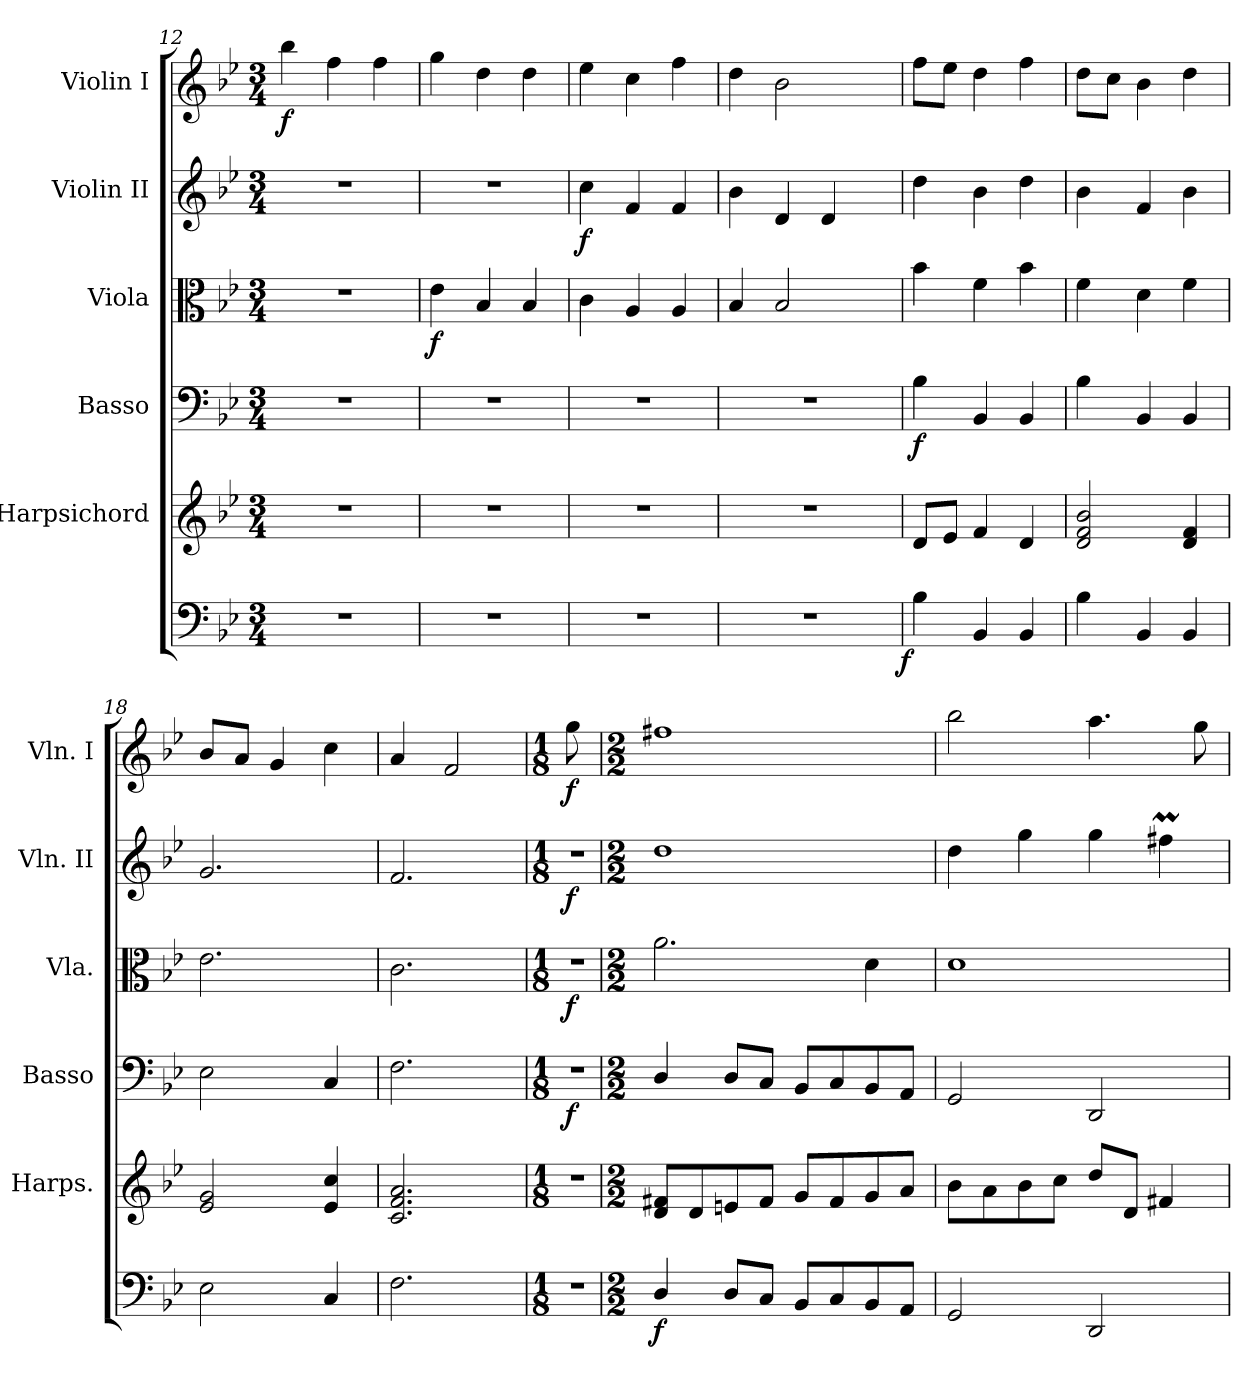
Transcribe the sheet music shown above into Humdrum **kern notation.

**kern	**dynam	**kern	**kern	**dynam	**kern	**dynam	**kern	**dynam	**kern	**dynam
*part6	*part6	*part5	*part4	*part4	*part3	*part3	*part2	*part2	*part1	*part1
*staff6	*staff6	*staff5	*staff4	*staff4	*staff3	*staff3	*staff2	*staff2	*staff1	*staff1
*	*	*I"Harpsichord	*I"Basso	*	*I"Viola	*	*I"Violin II	*	*I"Violin I	*
*	*	*I'Harps.	*I'Basso	*	*I'Vla.	*	*I'Vln. II	*	*I'Vln. I	*
!!LO:PB:g=z
*clefF4	*	*clefG2	*clefF4	*	*clefC3	*	*clefG2	*	*clefG2	*
*k[b-e-]	*	*k[b-e-]	*k[b-e-]	*	*k[b-e-]	*	*k[b-e-]	*	*k[b-e-]	*
*B-:	*	*B-:	*B-:	*	*B-:	*	*B-:	*	*B-:	*
*M3/4	*	*M3/4	*M3/4	*	*M3/4	*	*M3/4	*	*M3/4	*
*MM200	*	*MM200	*MM200	*	*MM200	*	*MM200	*	*MM200	*
=12	=12	=12	=12	=12	=12	=12	=12	=12	=12	=12
!LO:N:vis=1	!	!LO:N:vis=1	!LO:N:vis=1	!	!LO:N:vis=1	!	!LO:N:vis=1	!	!	!
2.r	.	2.r	2.r	.	2.r	.	2.r	.	4bb-i\	f
.	.	.	.	.	.	.	.	.	4ffi\	.
.	.	.	.	.	.	.	.	.	4ffi\	.
=13	=13	=13	=13	=13	=13	=13	=13	=13	=13	=13
!LO:N:vis=1	!	!LO:N:vis=1	!LO:N:vis=1	!	!	!	!LO:N:vis=1	!	!	!
2.r	.	2.r	2.r	.	4e-i\	f	2.r	.	4ggi\	.
.	.	.	.	.	4B-i/	.	.	.	4ddi\	.
.	.	.	.	.	4B-i/	.	.	.	4ddi\	.
=14	=14	=14	=14	=14	=14	=14	=14	=14	=14	=14
!LO:N:vis=1	!	!LO:N:vis=1	!LO:N:vis=1	!	!	!	!	!	!	!
2.r	.	2.r	2.r	.	4ci\	.	4cci\	f	4ee-i\	.
.	.	.	.	.	4Ai/	.	4fi/	.	4cci\	.
.	.	.	.	.	4Ai/	.	4fi/	.	4ffi\	.
=15	=15	=15	=15	=15	=15	=15	=15	=15	=15	=15
!LO:N:vis=1	!	!LO:N:vis=1	!LO:N:vis=1	!	!	!	!	!	!	!
*^	*	*	*	*	*	*	*	*	*	*
2.r	2ryy	.	2.r	2.r	.	4B-i/	.	4b-i\	.	4ddi\	.
.	.	.	.	.	.	2B-i/	.	4di/	.	2b-i\	.
.	8ryy	.	.	.	.	.	.	4di/	.	.	.
.	16ryy	.	.	.	.	.	.	.	.	.	.
.	32ryy	.	.	.	.	.	.	.	.	.	.
.	64ryy	.	.	.	.	.	.	.	.	.	.
.	128...ryy	.	.	.	.	.	.	.	.	.	.
.	1024ryy	f	.	.	.	.	.	.	.	.	.
*v	*v	*	*	*	*	*	*	*	*	*	*
=16	=16	=16	=16	=16	=16	=16	=16	=16	=16	=16
4B-i\	.	8di/L	4B-i\	f	4b-i\	.	4ddi\	.	8ffi\L	.
.	.	8e-i/J	.	.	.	.	.	.	8ee-i\J	.
4BB-i/	.	4fi/	4BB-i/	.	4fi\	.	4b-i\	.	4ddi\	.
4BB-i/	.	4di/	4BB-i/	.	4b-i\	.	4ddi\	.	4ffi\	.
=17	=17	=17	=17	=17	=17	=17	=17	=17	=17	=17
4B-i\	.	2di/ 2fi 2b-i	4B-i\	.	4fi\	.	4b-i\	.	8ddi\L	.
.	.	.	.	.	.	.	.	.	8cci\J	.
4BB-i/	.	.	4BB-i/	.	4di\	.	4fi/	.	4b-i\	.
4BB-i/	.	4di/ 4fi	4BB-i/	.	4fi\	.	4b-i\	.	4ddi\	.
=18	=18	=18	=18	=18	=18	=18	=18	=18	=18	=18
2E-i\	.	2e-i/ 2gi	2E-i\	.	2.e-i\	.	2.gi/	.	8b-i/L	.
.	.	.	.	.	.	.	.	.	8ai/J	.
.	.	.	.	.	.	.	.	.	4gi/	.
4Ci/	.	4e-i/ 4cci	4Ci/	.	.	.	.	.	4cci\	.
=19	=19	=19	=19	=19	=19	=19	=19	=19	=19	=19
2.Fi\	.	2.ci/ 2.fi 2.ai	2.Fi\	.	2.ci\	.	2.fi/	.	4ai/	.
.	.	.	.	.	.	.	.	.	2fi/	.
!!LO:LB:g=z
=20	=20	=20	=20	=20	=20	=20	=20	=20	=20	=20
*M1/8	*	*M1/8	*M1/8	*	*M1/8	*	*M1/8	*	*M1/8	*
8r	.	8r	8r	f	8r	f	8r	f	8ggi\	f
=21	=21	=21	=21	=21	=21	=21	=21	=21	=21	=21
*M2/2	*	*M2/2	*M2/2	*	*M2/2	*	*M2/2	*	*M2/2	*
4Di/	f	8di/ 8f#XiL	4Di/	.	2.ai\	.	1ddi	.	1ff#Xi	.
.	.	8di/	.	.	.	.	.	.	.	.
8Di/L	.	8eni/	8Di/L	.	.	.	.	.	.	.
8Ci/J	.	8f#i/J	8Ci/J	.	.	.	.	.	.	.
8BB-i/L	.	8gi/L	8BB-i/L	.	.	.	.	.	.	.
8Ci/	.	8f#i/	8Ci/	.	.	.	.	.	.	.
8BB-i/	.	8gi/	8BB-i/	.	4di\	.	.	.	.	.
8AAi/J	.	8ai/J	8AAi/J	.	.	.	.	.	.	.
=22	=22	=22	=22	=22	=22	=22	=22	=22	=22	=22
2GGi/	.	8b-i\L	2GGi/	.	1di	.	4ddi\	.	2bb-i\	.
.	.	8ai\	.	.	.	.	.	.	.	.
.	.	8b-i\	.	.	.	.	4ggi\	.	.	.
.	.	8cci\J	.	.	.	.	.	.	.	.
2DDi/	.	8ddi/L	2DDi/	.	.	.	4ggi\	.	4.aai\	.
.	.	8di/J	.	.	.	.	.	.	.	.
.	.	4f#Xi/	.	.	.	.	4ff#Xmi\	.	.	.
.	.	.	.	.	.	.	.	.	8ggi\	.
=	=	=	=	=	=	=	=	=	=	=
*-	*-	*-	*-	*-	*-	*-	*-	*-	*-	*-
